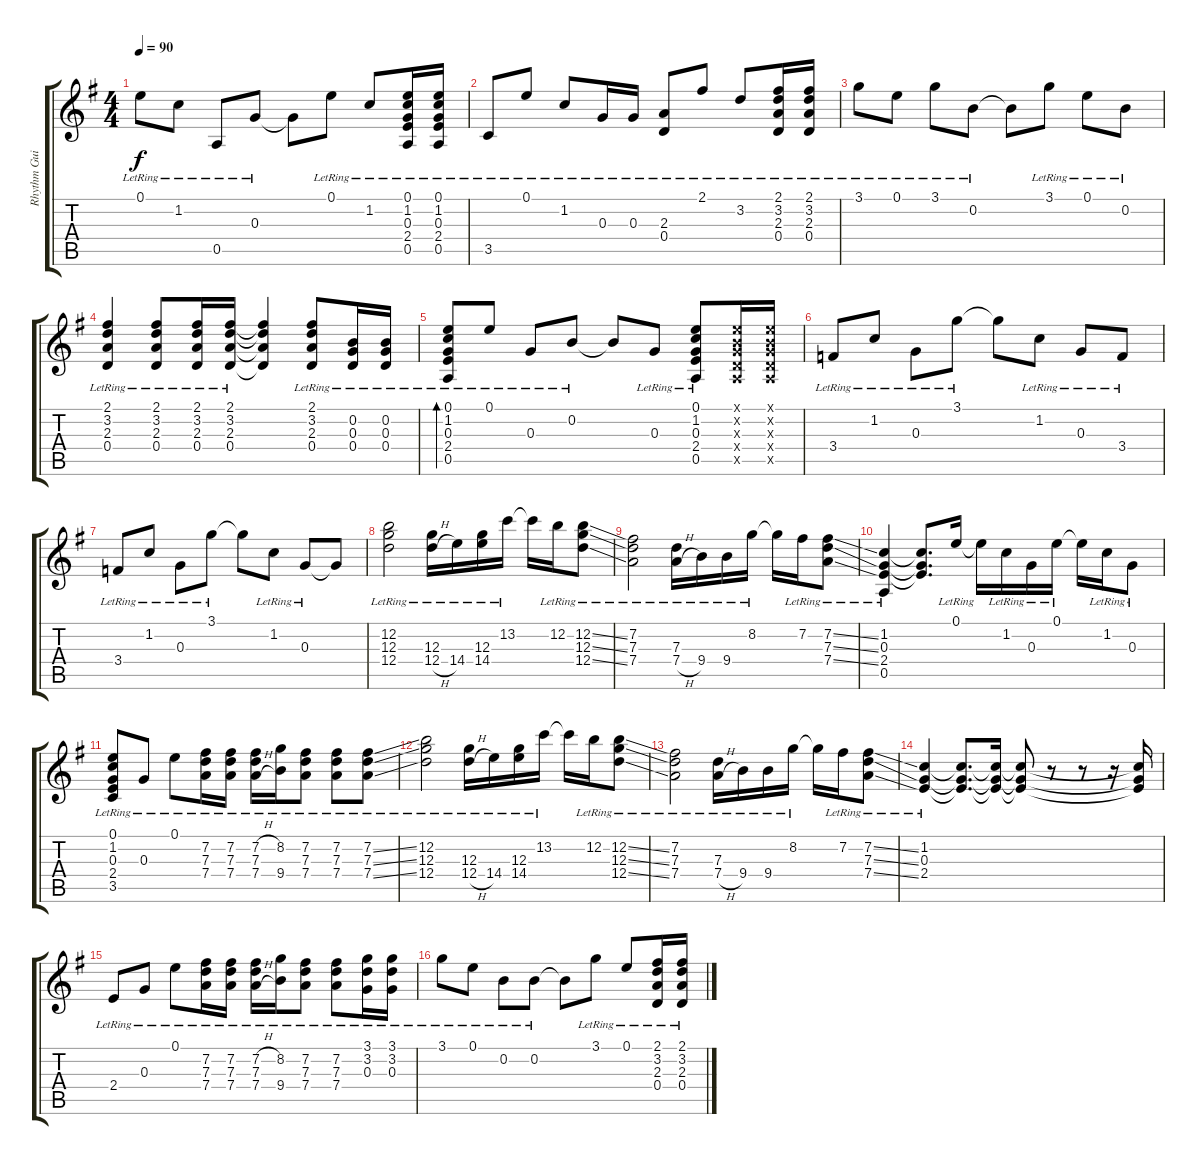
\track ("Rhythm Guitar" "Rhythm Gui") {instrument electricguitarclean}
\staff {score tabs}
\tuning (E4 B3 G3 D3 A2 E2) {hide}
\ts (4 4)
\tempo 90
\clef g2
\ks g
0.1{lr}.8{dy f} 1.2{lr}.8 0.5{lr}.8 0.3{lr}.8 0.3{t}.8 0.1{lr}.8 1.2{lr}.8 (0.1{lr} 1.2{lr} 0.3{lr} 2.4{lr} 0.5{lr}).16 (0.1{lr} 1.2{lr} 0.3{lr} 2.4{lr} 0.5{lr}).16 |
3.5{lr}.8 0.1{lr}.8 1.2{lr}.8 0.3{lr}.16 0.3{lr}.16 (2.3{lr} 0.4{lr}).8 2.1{lr}.8 3.2{lr}.8 (2.1{lr} 3.2{lr} 2.3{lr} 0.4{lr}).16 (2.1{lr} 3.2{lr} 2.3{lr} 0.4{lr}).16 |
3.1{lr}.8 0.1{lr}.8 3.1{lr}.8 0.2{lr}.8 0.2{t}.8 3.1{lr}.8 0.1{lr}.8 0.2{lr}.8 |
(2.1{lr} 3.2{lr} 2.3{lr} 0.4{lr}).4 (2.1{lr} 3.2{lr} 2.3{lr} 0.4{lr}).8 (2.1{lr} 3.2{lr} 2.3{lr} 0.4{lr}).16 (2.1{lr} 3.2{lr} 2.3{lr} 0.4{lr}).16 (2.1{t} 3.2{t} 2.3{t} 0.4{t}).4 (2.1{lr} 3.2{lr} 2.3{lr} 0.4{lr}).8 (0.2{lr} 0.3{lr} 0.4{lr}).16 (0.2{lr} 0.3{lr} 0.4{lr}).16 |
(0.1{lr} 1.2{lr} 0.3{lr} 2.4{lr} 0.5{lr}).8{bd 60} 0.1{lr}.8 0.3{lr}.8 0.2{lr}.8 0.2{t}.8 0.3{lr}.8 (0.1{lr} 1.2{lr} 0.3{lr} 2.4{lr} 0.5{lr}).8 (0.1{x} 0.2{x} 0.3{x} 0.4{x} 0.5{x}).16 (0.1{x} 0.2{x} 0.3{x} 0.4{x} 0.5{x}).16 |
3.4{lr}.8{volume 7 balance 2} 1.2{lr}.8 0.3{lr}.8 3.1{lr}.8 3.1{t}.8 1.2{lr}.8 0.3{lr}.8 3.4{lr}.8 |
3.4{lr}.8 1.2{lr}.8 0.3{lr}.8 3.1{lr}.8 3.1{t}.8 1.2{lr}.8 0.3{lr}.8 0.3{t}.8 |
(12.2{lr} 12.3{lr} 12.4{lr}).2{balance 12} (12.3{lr} 12.4{h lr}).16 14.4{lr}.16 (12.3{lr} 14.4{lr}).16 13.2{lr}.16 13.2{t}.16 12.2{lr}.16 (12.2{ss lr} 12.3{ss lr} 12.4{ss lr}).8 |
(7.2{lr} 7.3{lr} 7.4{lr}).2 (7.3{lr} 7.4{h lr}).16 9.4{lr}.16 9.4{lr}.16 8.2{lr}.16 8.2{t}.16 7.2{lr}.16 (7.2{ss lr} 7.3{ss lr} 7.4{ss lr}).8 |
(1.2{lr} 0.3{lr} 2.4{lr} 0.5{lr}).4 (1.2{t} 0.3{t} 2.4{t}).8{d} 0.1{lr}.16 0.1{t}.16 1.2{lr}.16 0.3{lr}.16 0.1{lr}.16 0.1{t}.16 1.2{lr}.16 0.3{lr}.8 |
(0.1{lr} 1.2{lr} 0.3{lr} 2.4{lr} 3.5{lr}).8 0.3{lr}.8 0.1{lr}.8 (7.2{lr} 7.3{lr} 7.4{lr}).16 (7.2{lr} 7.3{lr} 7.4{lr}).16 (7.2{h lr} 7.3{lr} 7.4{h lr}).16 (8.2{lr} 9.4{lr}).16 (7.2{lr} 7.3{lr} 7.4{lr}).8 (7.2{lr} 7.3{lr} 7.4{lr}).8 (7.2{ss lr} 7.3{ss lr} 7.4{ss lr}).8 |
(12.2{lr} 12.3{lr} 12.4{lr}).2 (12.3{lr} 12.4{h lr}).16 14.4{lr}.16 (12.3{lr} 14.4{lr}).16 13.2{lr}.16 13.2{t}.16 12.2{lr}.16 (12.2{ss lr} 12.3{ss lr} 12.4{ss lr}).8 |
(7.2{lr} 7.3{lr} 7.4{lr}).2 (7.3{lr} 7.4{h lr}).16 9.4{lr}.16 9.4{lr}.16 8.2{lr}.16 8.2{t}.16 7.2{lr}.16 (7.2{ss lr} 7.3{ss lr} 7.4{ss lr}).8 |
(1.2{lr} 0.3{lr} 2.4{lr}).4 (1.2{t} 0.3{t} 2.4{t}).8{d} (1.2{t} 0.3{t} 2.4{t}).16 (1.2{t} 0.3{t} 2.4{t}).8 r.8 r.8 r.16 (1.2{t} 0.3{t} 2.4{t}).16 |
2.4{lr}.8 0.3{lr}.8 0.1{lr}.8 (7.2{lr} 7.3{lr} 7.4{lr}).16 (7.2{lr} 7.3{lr} 7.4{lr}).16 (7.2{h lr} 7.3{lr} 7.4{h lr}).16 (8.2{lr} 9.4{lr}).16 (7.2{lr} 7.3{lr} 7.4{lr}).8 (7.2{lr} 7.3{lr} 7.4{lr}).8 (3.1{lr} 3.2{lr} 0.3{lr}).16 (3.1{lr} 3.2{lr} 0.3{lr}).16 |
3.1{lr}.8 0.1{lr}.8 0.2{lr}.8 0.2{lr}.8 0.2{t}.8 3.1{lr}.8 0.1{lr}.8 (2.1{lr} 3.2{lr} 2.3{lr} 0.4{lr}).16 (2.1{lr} 3.2{lr} 2.3{lr} 0.4{lr}).16
